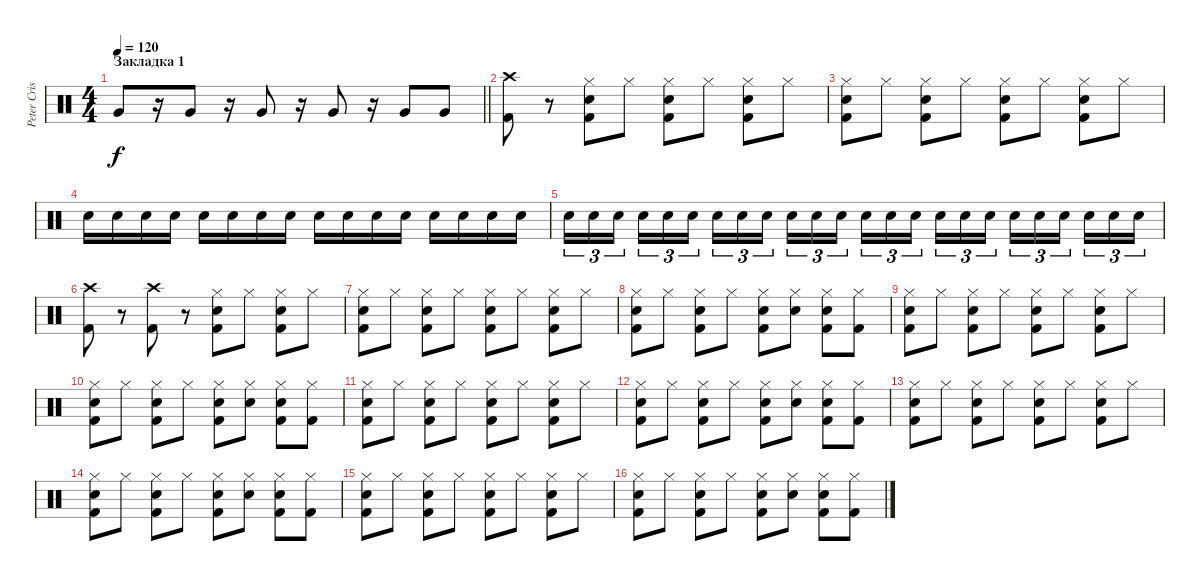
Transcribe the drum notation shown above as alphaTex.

\track ("Peter Criss" "Peter Cris") {instrument percussion}
\staff {score}
\articulation defaults
\ts (4 4)
\section ("" "Закладка 1")
\tempo 120
\clef neutral
\barLineRight lightlight
\ks c "Very Low Tom (hit)".8{dy f}
r.16 "Very Low Tom (hit)".8 r.16 "Very Low Tom (hit)".8 r.16 "Very Low Tom (hit)".8 r.16 "Very Low Tom (hit)".8 "Very Low Tom (hit)".8 |
("Crash high (hit)" "Kick (hit) 2").8 r.8 ("Hi-Hat (closed)" "Electric Snare (hit)" "Kick (hit) 2").8 "Hi-Hat (closed)".8 ("Hi-Hat (closed)" "Electric Snare (hit)" "Kick (hit) 2").8 "Hi-Hat (closed)".8 ("Hi-Hat (closed)" "Electric Snare (hit)" "Kick (hit) 2").8 "Hi-Hat (closed)".8 |
("Hi-Hat (closed)" "Electric Snare (hit)" "Kick (hit) 2").8 "Hi-Hat (closed)".8 ("Hi-Hat (closed)" "Electric Snare (hit)" "Kick (hit) 2").8 "Hi-Hat (closed)".8 ("Hi-Hat (closed)" "Electric Snare (hit)" "Kick (hit) 2").8 "Hi-Hat (closed)".8 ("Hi-Hat (closed)" "Electric Snare (hit)" "Kick (hit) 2").8 "Hi-Hat (closed)".8 |
"Electric Snare (hit)".16 "Electric Snare (hit)".16 "Electric Snare (hit)".16 "Electric Snare (hit)".16 "Electric Snare (hit)".16 "Electric Snare (hit)".16 "Electric Snare (hit)".16 "Electric Snare (hit)".16 "Electric Snare (hit)".16 "Electric Snare (hit)".16 "Electric Snare (hit)".16 "Electric Snare (hit)".16 "Electric Snare (hit)".16 "Electric Snare (hit)".16 "Electric Snare (hit)".16 "Electric Snare (hit)".16 |
"Electric Snare (hit)".16{tu (3 2)} "Electric Snare (hit)".16{tu (3 2)} "Electric Snare (hit)".16{tu (3 2) beam splitsecondary} "Electric Snare (hit)".16{tu (3 2)} "Electric Snare (hit)".16{tu (3 2)} "Electric Snare (hit)".16{tu (3 2)} "Electric Snare (hit)".16{tu (3 2)} "Electric Snare (hit)".16{tu (3 2)} "Electric Snare (hit)".16{tu (3 2) beam splitsecondary} "Electric Snare (hit)".16{tu (3 2)} "Electric Snare (hit)".16{tu (3 2)} "Electric Snare (hit)".16{tu (3 2)} "Electric Snare (hit)".16{tu (3 2)} "Electric Snare (hit)".16{tu (3 2)} "Electric Snare (hit)".16{tu (3 2) beam splitsecondary} "Electric Snare (hit)".16{tu (3 2)} "Electric Snare (hit)".16{tu (3 2)} "Electric Snare (hit)".16{tu (3 2)} "Electric Snare (hit)".16{tu (3 2)} "Electric Snare (hit)".16{tu (3 2)} "Electric Snare (hit)".16{tu (3 2) beam splitsecondary} "Electric Snare (hit)".16{tu (3 2)} "Electric Snare (hit)".16{tu (3 2)} "Electric Snare (hit)".16{tu (3 2)} |
("Crash high (hit)" "Kick (hit) 2").8 r.8 ("Crash high (hit)" "Kick (hit) 2").8 r.8 ("Hi-Hat (closed)" "Electric Snare (hit)" "Kick (hit) 2").8 "Hi-Hat (closed)".8 ("Hi-Hat (closed)" "Electric Snare (hit)" "Kick (hit) 2").8 "Hi-Hat (closed)".8 |
("Hi-Hat (closed)" "Electric Snare (hit)" "Kick (hit) 2").8 "Hi-Hat (closed)".8 ("Hi-Hat (closed)" "Electric Snare (hit)" "Kick (hit) 2").8 "Hi-Hat (closed)".8 ("Hi-Hat (closed)" "Electric Snare (hit)" "Kick (hit) 2").8 "Hi-Hat (closed)".8 ("Hi-Hat (closed)" "Electric Snare (hit)" "Kick (hit) 2").8 "Hi-Hat (closed)".8 |
("Hi-Hat (closed)" "Electric Snare (hit)" "Kick (hit) 2").8 "Hi-Hat (closed)".8 ("Hi-Hat (closed)" "Electric Snare (hit)" "Kick (hit) 2").8 "Hi-Hat (closed)".8 ("Hi-Hat (closed)" "Electric Snare (hit)" "Kick (hit) 2").8 ("Hi-Hat (closed)" "Electric Snare (hit)").8 ("Hi-Hat (closed)" "Electric Snare (hit)" "Kick (hit) 2").8 ("Hi-Hat (closed)" "Kick (hit) 2").8 |
("Hi-Hat (closed)" "Electric Snare (hit)" "Kick (hit) 2").8 "Hi-Hat (closed)".8 ("Hi-Hat (closed)" "Electric Snare (hit)" "Kick (hit) 2").8 "Hi-Hat (closed)".8 ("Hi-Hat (closed)" "Electric Snare (hit)" "Kick (hit) 2").8 "Hi-Hat (closed)".8 ("Hi-Hat (closed)" "Electric Snare (hit)" "Kick (hit) 2").8 "Hi-Hat (closed)".8 |
("Hi-Hat (closed)" "Electric Snare (hit)" "Kick (hit) 2").8 "Hi-Hat (closed)".8 ("Hi-Hat (closed)" "Electric Snare (hit)" "Kick (hit) 2").8 "Hi-Hat (closed)".8 ("Hi-Hat (closed)" "Electric Snare (hit)" "Kick (hit) 2").8 ("Hi-Hat (closed)" "Electric Snare (hit)").8 ("Hi-Hat (closed)" "Electric Snare (hit)" "Kick (hit) 2").8 ("Hi-Hat (closed)" "Kick (hit) 2").8 |
("Hi-Hat (closed)" "Electric Snare (hit)" "Kick (hit) 2").8 "Hi-Hat (closed)".8 ("Hi-Hat (closed)" "Electric Snare (hit)" "Kick (hit) 2").8 "Hi-Hat (closed)".8 ("Hi-Hat (closed)" "Electric Snare (hit)" "Kick (hit) 2").8 "Hi-Hat (closed)".8 ("Hi-Hat (closed)" "Electric Snare (hit)" "Kick (hit) 2").8 "Hi-Hat (closed)".8 |
("Hi-Hat (closed)" "Electric Snare (hit)" "Kick (hit) 2").8 "Hi-Hat (closed)".8 ("Hi-Hat (closed)" "Electric Snare (hit)" "Kick (hit) 2").8 "Hi-Hat (closed)".8 ("Hi-Hat (closed)" "Electric Snare (hit)" "Kick (hit) 2").8 ("Hi-Hat (closed)" "Electric Snare (hit)").8 ("Hi-Hat (closed)" "Electric Snare (hit)" "Kick (hit) 2").8 ("Hi-Hat (closed)" "Kick (hit) 2").8 |
("Hi-Hat (closed)" "Electric Snare (hit)" "Kick (hit) 2").8 "Hi-Hat (closed)".8 ("Hi-Hat (closed)" "Electric Snare (hit)" "Kick (hit) 2").8 "Hi-Hat (closed)".8 ("Hi-Hat (closed)" "Electric Snare (hit)" "Kick (hit) 2").8 "Hi-Hat (closed)".8 ("Hi-Hat (closed)" "Electric Snare (hit)" "Kick (hit) 2").8 "Hi-Hat (closed)".8 |
("Hi-Hat (closed)" "Electric Snare (hit)" "Kick (hit) 2").8 "Hi-Hat (closed)".8 ("Hi-Hat (closed)" "Electric Snare (hit)" "Kick (hit) 2").8 "Hi-Hat (closed)".8 ("Hi-Hat (closed)" "Electric Snare (hit)" "Kick (hit) 2").8 ("Hi-Hat (closed)" "Electric Snare (hit)").8 ("Hi-Hat (closed)" "Electric Snare (hit)" "Kick (hit) 2").8 ("Hi-Hat (closed)" "Kick (hit) 2").8 |
("Hi-Hat (closed)" "Electric Snare (hit)" "Kick (hit) 2").8 "Hi-Hat (closed)".8 ("Hi-Hat (closed)" "Electric Snare (hit)" "Kick (hit) 2").8 "Hi-Hat (closed)".8 ("Hi-Hat (closed)" "Electric Snare (hit)" "Kick (hit) 2").8 "Hi-Hat (closed)".8 ("Hi-Hat (closed)" "Electric Snare (hit)" "Kick (hit) 2").8 "Hi-Hat (closed)".8 |
("Hi-Hat (closed)" "Electric Snare (hit)" "Kick (hit) 2").8 "Hi-Hat (closed)".8 ("Hi-Hat (closed)" "Electric Snare (hit)" "Kick (hit) 2").8 "Hi-Hat (closed)".8 ("Hi-Hat (closed)" "Electric Snare (hit)" "Kick (hit) 2").8 ("Hi-Hat (closed)" "Electric Snare (hit)").8 ("Hi-Hat (closed)" "Electric Snare (hit)" "Kick (hit) 2").8 ("Hi-Hat (closed)" "Kick (hit) 2").8
